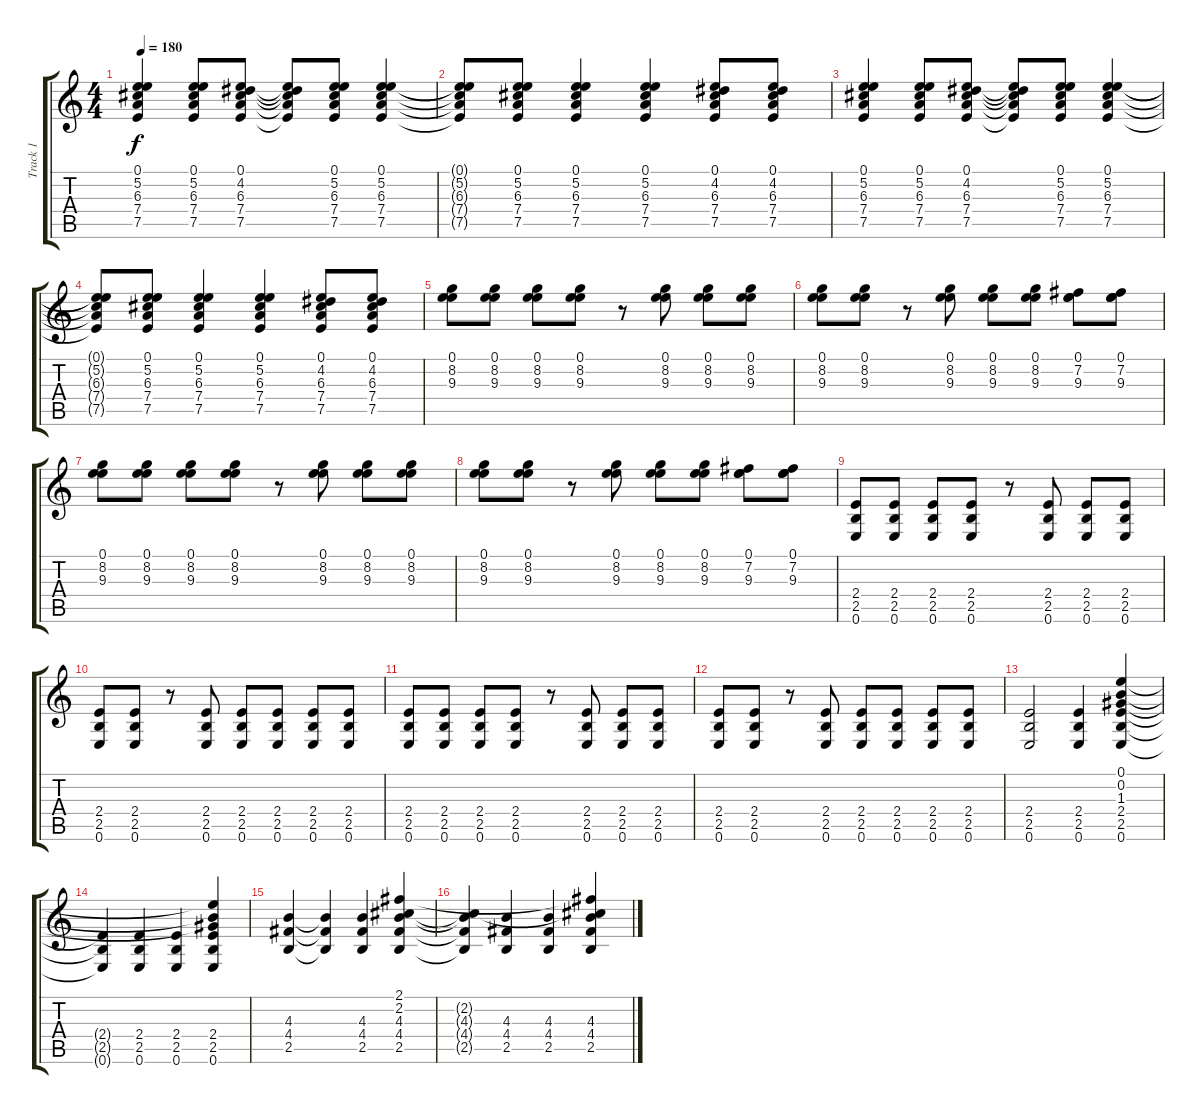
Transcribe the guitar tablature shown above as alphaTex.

\track ("Track 1" "Track 1") {instrument distortionguitar}
\staff {score tabs}
\tuning (E4 B3 G3 D3 A2 E2) {hide}
\ts (4 4)
\tempo 180
\clef g2
\ks c
(0.1 5.2 6.3 7.4 7.5).4{dy f} (0.1 5.2 6.3 7.4 7.5).8 (0.1 4.2 6.3 7.4 7.5).8 (0.1{t} 4.2{t} 6.3{t} 7.4{t} 7.5{t}).8 (0.1 5.2 6.3 7.4 7.5).8 (0.1 5.2 6.3 7.4 7.5).4 |
(0.1{t} 5.2{t} 6.3{t} 7.4{t} 7.5{t}).8 (0.1 5.2 6.3 7.4 7.5).8 (0.1 5.2 6.3 7.4 7.5).4 (0.1 5.2 6.3 7.4 7.5).4 (0.1 4.2 6.3 7.4 7.5).8 (0.1 4.2 6.3 7.4 7.5).8 |
(0.1 5.2 6.3 7.4 7.5).4 (0.1 5.2 6.3 7.4 7.5).8 (0.1 4.2 6.3 7.4 7.5).8 (0.1{t} 4.2{t} 6.3{t} 7.4{t} 7.5{t}).8 (0.1 5.2 6.3 7.4 7.5).8 (0.1 5.2 6.3 7.4 7.5).4 |
(0.1{t} 5.2{t} 6.3{t} 7.4{t} 7.5{t}).8 (0.1 5.2 6.3 7.4 7.5).8 (0.1 5.2 6.3 7.4 7.5).4 (0.1 5.2 6.3 7.4 7.5).4 (0.1 4.2 6.3 7.4 7.5).8 (0.1 4.2 6.3 7.4 7.5).8 |
(0.1 8.2 9.3).8 (0.1 8.2 9.3).8 (0.1 8.2 9.3).8 (0.1 8.2 9.3).8 r.8 (0.1 8.2 9.3).8 (0.1 8.2 9.3).8 (0.1 8.2 9.3).8 |
(0.1 8.2 9.3).8 (0.1 8.2 9.3).8 r.8 (0.1 8.2 9.3).8 (0.1 8.2 9.3).8 (0.1 8.2 9.3).8 (0.1 7.2 9.3).8 (0.1 7.2 9.3).8 |
(0.1 8.2 9.3).8 (0.1 8.2 9.3).8 (0.1 8.2 9.3).8 (0.1 8.2 9.3).8 r.8 (0.1 8.2 9.3).8 (0.1 8.2 9.3).8 (0.1 8.2 9.3).8 |
(0.1 8.2 9.3).8 (0.1 8.2 9.3).8 r.8 (0.1 8.2 9.3).8 (0.1 8.2 9.3).8 (0.1 8.2 9.3).8 (0.1 7.2 9.3).8 (0.1 7.2 9.3).8 |
(2.4 2.5 0.6).8 (2.4 2.5 0.6).8 (2.4 2.5 0.6).8 (2.4 2.5 0.6).8 r.8 (2.4 2.5 0.6).8 (2.4 2.5 0.6).8 (2.4 2.5 0.6).8 |
(2.4 2.5 0.6).8 (2.4 2.5 0.6).8 r.8 (2.4 2.5 0.6).8 (2.4 2.5 0.6).8 (2.4 2.5 0.6).8 (2.4 2.5 0.6).8 (2.4 2.5 0.6).8 |
(2.4 2.5 0.6).8 (2.4 2.5 0.6).8 (2.4 2.5 0.6).8 (2.4 2.5 0.6).8 r.8 (2.4 2.5 0.6).8 (2.4 2.5 0.6).8 (2.4 2.5 0.6).8 |
(2.4 2.5 0.6).8 (2.4 2.5 0.6).8 r.8 (2.4 2.5 0.6).8 (2.4 2.5 0.6).8 (2.4 2.5 0.6).8 (2.4 2.5 0.6).8 (2.4 2.5 0.6).8 |
(2.4 2.5 0.6).2{volume 14} (2.4 2.5 0.6).4 (0.1 0.2 1.3 2.4 2.5 0.6).4 |
(2.4{t} 2.5{t} 0.6{t}).4 (2.4 2.5 0.6).4 (2.4 2.5 0.6).4 (0.1{t} 0.2{t} 1.3{t} 2.4 2.5 0.6).4 |
(4.3 4.4 2.5).4 (4.3{t} 4.4{t} 2.5{t}).4 (4.3 4.4 2.5).4 (2.1 2.2 4.3 4.4 2.5).4 |
(2.2{t} 4.3{t} 4.4{t} 2.5{t}).4 (4.3 4.4 2.5).4 (4.3 4.4 2.5).4 (2.1{t} 2.2{t} 4.3 4.4 2.5).4
